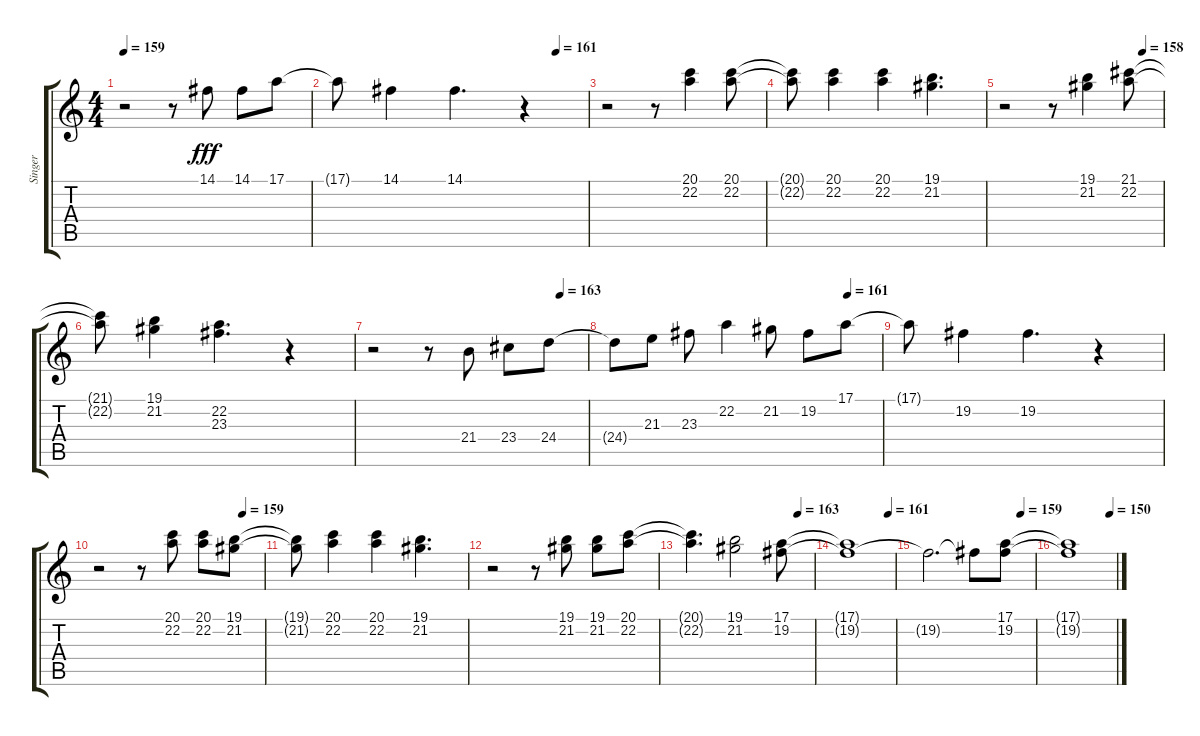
\track ("Singer" "Singer") {instrument voiceoohs}
\staff {score tabs}
\tuning (E4 B3 G3 D3 A2 E2) {hide}
\ts (4 4)
\tempo 159
\clef g2
\ks c
r.2{dy fff} r.8 14.1.8 14.1.8 17.1.8 |
\tempo (161 0.875)
17.1{t}.8 14.1.4 14.1.4{d} r.4 |
r.2 r.8 (20.1 22.2).4 (20.1 22.2).8 |
(20.1{t} 22.2{t}).8 (20.1 22.2).4 (20.1 22.2).4 (19.1 21.2).4{d} |
\tempo (158 0.875)
r.2 r.8 (19.1 21.2).4 (21.1 22.2).8 |
(21.1{t} 22.2{t}).8 (19.1 21.2).4 (22.2 23.3).4{d} r.4 |
\tempo (163 0.875)
r.2 r.8 21.4.8 23.4.8 24.4.8 |
\tempo (161 0.875)
24.4{t}.8 21.3.8 23.3.8 22.2.4 21.2.8 19.2.8 17.1.8 |
17.1{t}.8 19.2.4 19.2.4{d} r.4 |
\tempo (159 0.875)
r.2 r.8 (20.1 22.2).8 (20.1 22.2).8 (19.1 21.2).8 |
(19.1{t} 21.2{t}).8 (20.1 22.2).4 (20.1 22.2).4 (19.1 21.2).4{d} |
r.2 r.8 (19.1 21.2).8 (19.1 21.2).8 (20.1 22.2).8 |
\tempo (163 0.875)
(20.1{t} 22.2{t}).4{d} (19.1 21.2).2 (17.1 19.2).8 |
\tempo (161 0.875)
(17.1{t} 19.2{t}).1 |
\tempo (159 0.875)
19.2{t}.2{d} 19.2{t}.8 (17.1 19.2).8 |
\tempo (150 0.875)
(17.1{t} 19.2{t}).1
